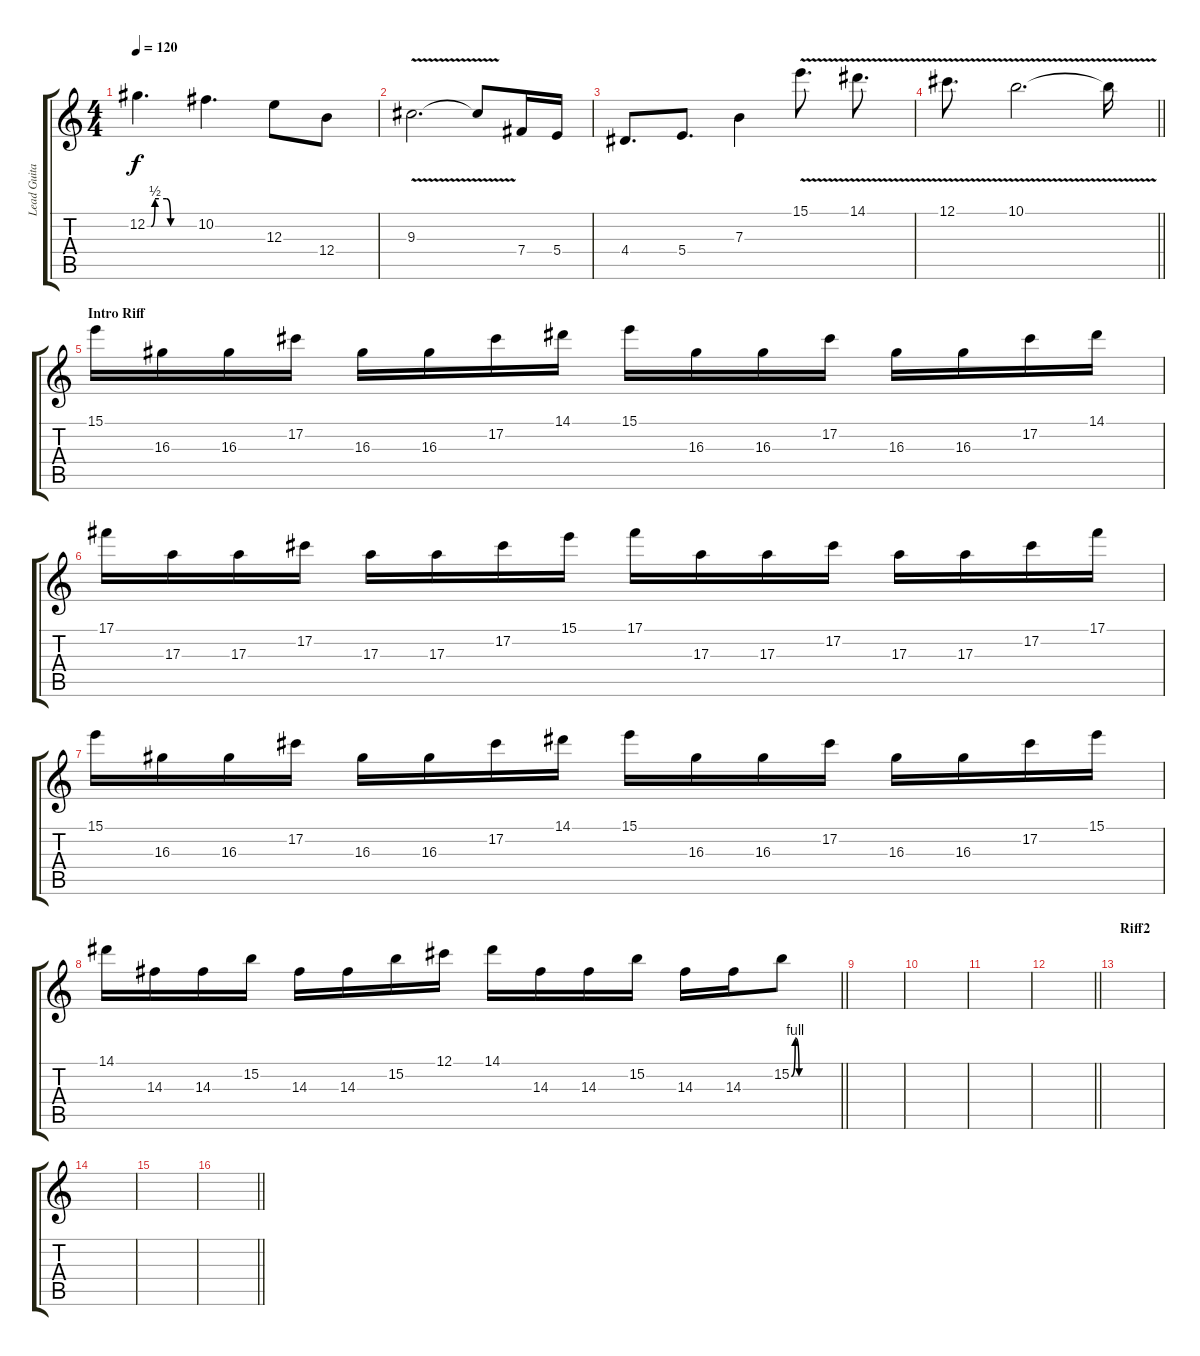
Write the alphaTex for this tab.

\track ("Lead Guitar 2" "Lead Guita") {instrument overdrivenguitar}
\staff {score tabs}
\tuning (Db4 Ab3 E3 B2 Gb2 Db2) {hide}
\ts (4 4)
\tempo 120
\clef g2
\ks c
12.2{be (custom 0 0 5 0 10 2 15 2 25 2 30 0 60 0)}.4{d dy f} 10.2.4{d} 12.3.8 12.4.8 |
9.3{v}.2{d} 9.3{t}.8 7.4.16 5.4.16 |
4.4.8{d} 5.4.8{d} 7.3.4 15.1{v}.8{d} 14.1{v}.8{d} |
\barLineRight lightlight
12.1{v}.8{d} 10.1{v}.2{d} 10.1{t}.16 |
\section ("" "Intro Riff")
15.1.16{volume 13} 16.3.16 16.3.16 17.2.16 16.3.16 16.3.16 17.2.16 14.1.16 15.1.16 16.3.16 16.3.16 17.2.16 16.3.16 16.3.16 17.2.16 14.1.16 |
17.1.16 17.3.16 17.3.16 17.2.16 17.3.16 17.3.16 17.2.16 15.1.16 17.1.16 17.3.16 17.3.16 17.2.16 17.3.16 17.3.16 17.2.16 17.1.16 |
15.1.16 16.3.16 16.3.16 17.2.16 16.3.16 16.3.16 17.2.16 14.1.16 15.1.16 16.3.16 16.3.16 17.2.16 16.3.16 16.3.16 17.2.16 15.1.16 |
\barLineRight lightlight
14.1.16 14.3.16 14.3.16 15.2.16 14.3.16 14.3.16 15.2.16 12.1.16 14.1.16 14.3.16 14.3.16 15.2.16 14.3.16 14.3.16 15.2{be (custom 0 0 5 4 10 0 20 0 30 0 60 0)}.8 |
|
|
|
\barLineRight lightlight
|
\section ("" "Riff2")
|
|
|
\barLineRight lightlight
